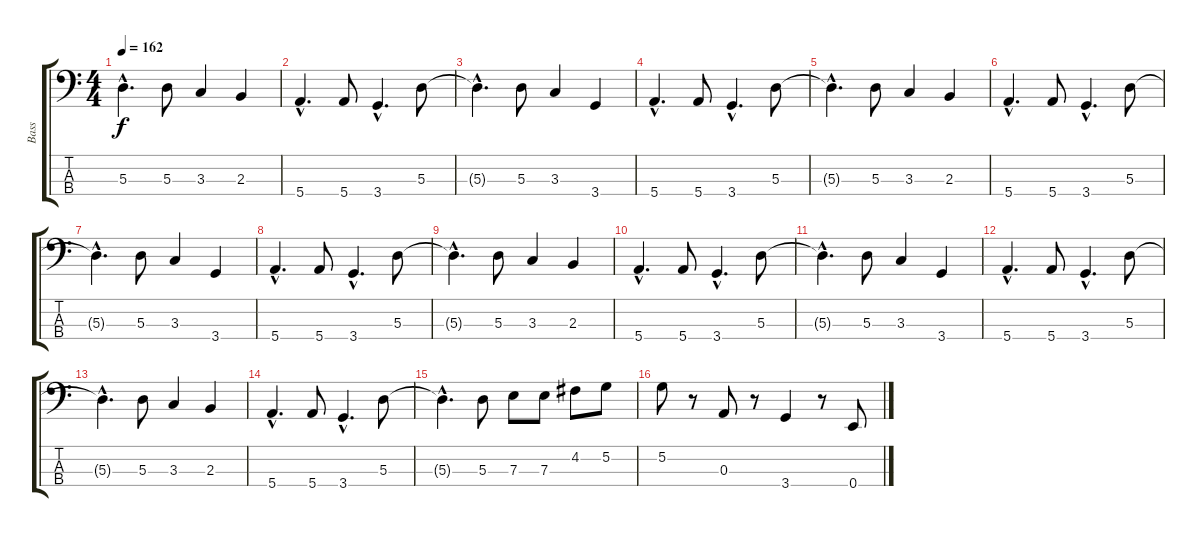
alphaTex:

\track ("Bass" "Bass") {instrument electricbassfinger}
\staff {score tabs}
\tuning (G2 D2 A1 E1) {hide}
\ts (4 4)
\tempo 162
\clef f4
\ks c
5.3{hac t}.4{d dy f} 5.3.8 3.3.4 2.3.4 |
5.4{hac}.4{d} 5.4.8 3.4{hac}.4{d} 5.3.8 |
5.3{hac t}.4{d} 5.3.8 3.3.4 3.4.4 |
5.4{hac}.4{d} 5.4.8 3.4{hac}.4{d} 5.3.8 |
5.3{hac t}.4{d} 5.3.8 3.3.4 2.3.4 |
5.4{hac}.4{d} 5.4.8 3.4{hac}.4{d} 5.3.8 |
5.3{hac t}.4{d} 5.3.8 3.3.4 3.4.4 |
5.4{hac}.4{d} 5.4.8 3.4{hac}.4{d} 5.3.8 |
5.3{hac t}.4{d} 5.3.8 3.3.4 2.3.4 |
5.4{hac}.4{d} 5.4.8 3.4{hac}.4{d} 5.3.8 |
5.3{hac t}.4{d} 5.3.8 3.3.4 3.4.4 |
5.4{hac}.4{d} 5.4.8 3.4{hac}.4{d} 5.3.8 |
5.3{hac t}.4{d} 5.3.8 3.3.4 2.3.4 |
5.4{hac}.4{d} 5.4.8 3.4{hac}.4{d} 5.3.8 |
5.3{hac t}.4{d} 5.3.8 7.3.8 7.3.8 4.2.8 5.2.8 |
5.2.8 r.8 0.3.8 r.8 3.4.4 r.8 0.4.8
